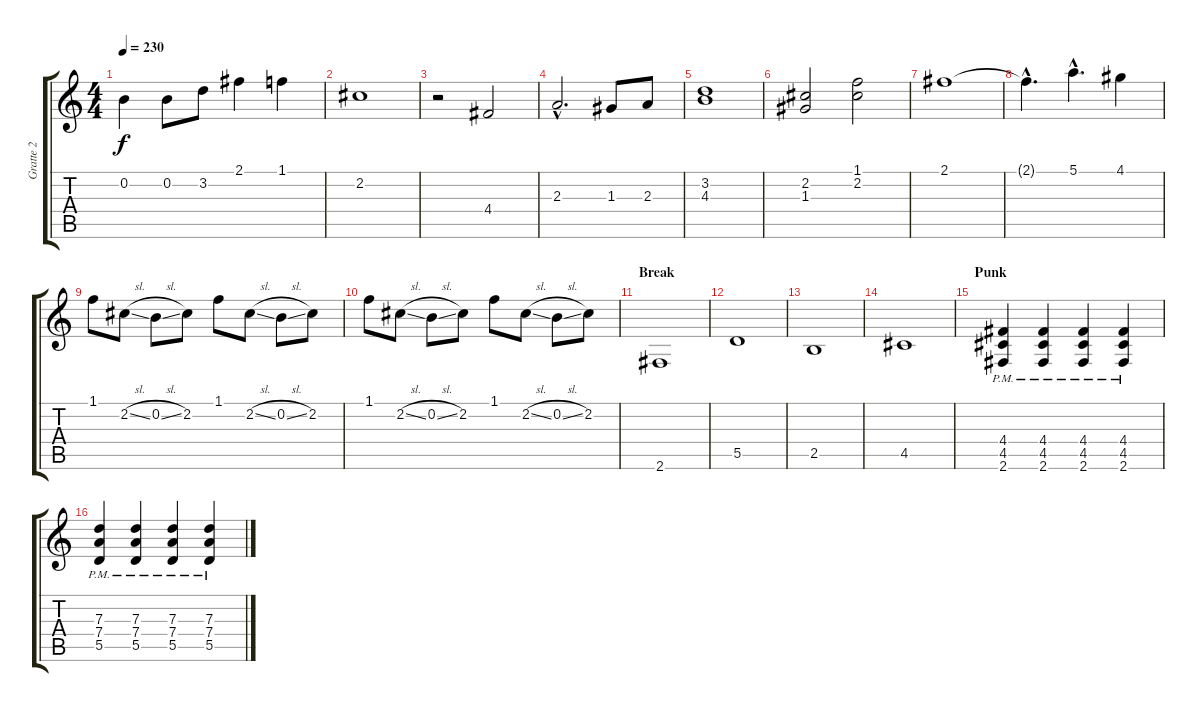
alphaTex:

\track ("Gratte 2" "Gratte 2") {instrument overdrivenguitar}
\staff {score tabs}
\tuning (E4 B3 G3 D3 A2 E2) {hide}
\ts (4 4)
\tempo 230
\clef g2
\ks c
0.2.4{dy f} 0.2.8 3.2.8 2.1.4 1.1.4 |
2.2.1 |
r.2 4.4.2 |
2.3{hac}.2{d} 1.3.8 2.3.8 |
(3.2 4.3).1 |
(2.2 1.3).2 (1.1 2.2).2 |
2.1.1 |
2.1{hac t}.4{d} 5.1{hac}.4{d} 4.1.4 |
1.1.8{volume 8} 2.2{sl}.8 0.2{sl}.8 2.2.8 1.1.8 2.2{sl}.8 0.2{sl}.8 2.2.8 |
1.1.8 2.2{sl}.8 0.2{sl}.8 2.2.8 1.1.8 2.2{sl}.8 0.2{sl}.8 2.2.8 |
\section ("" "Break")
2.6.1{volume 13} |
5.5.1 |
2.5.1 |
4.5.1 |
\section ("" "Punk")
(4.4{pm} 4.5{pm} 2.6{pm}).4 (4.4{pm} 4.5{pm} 2.6{pm}).4 (4.4{pm} 4.5{pm} 2.6{pm}).4 (4.4{pm} 4.5{pm} 2.6{pm}).4 |
(7.3{pm} 7.4{pm} 5.5{pm}).4 (7.3{pm} 7.4{pm} 5.5{pm}).4 (7.3{pm} 7.4{pm} 5.5{pm}).4 (7.3{pm} 7.4{pm} 5.5{pm}).4
